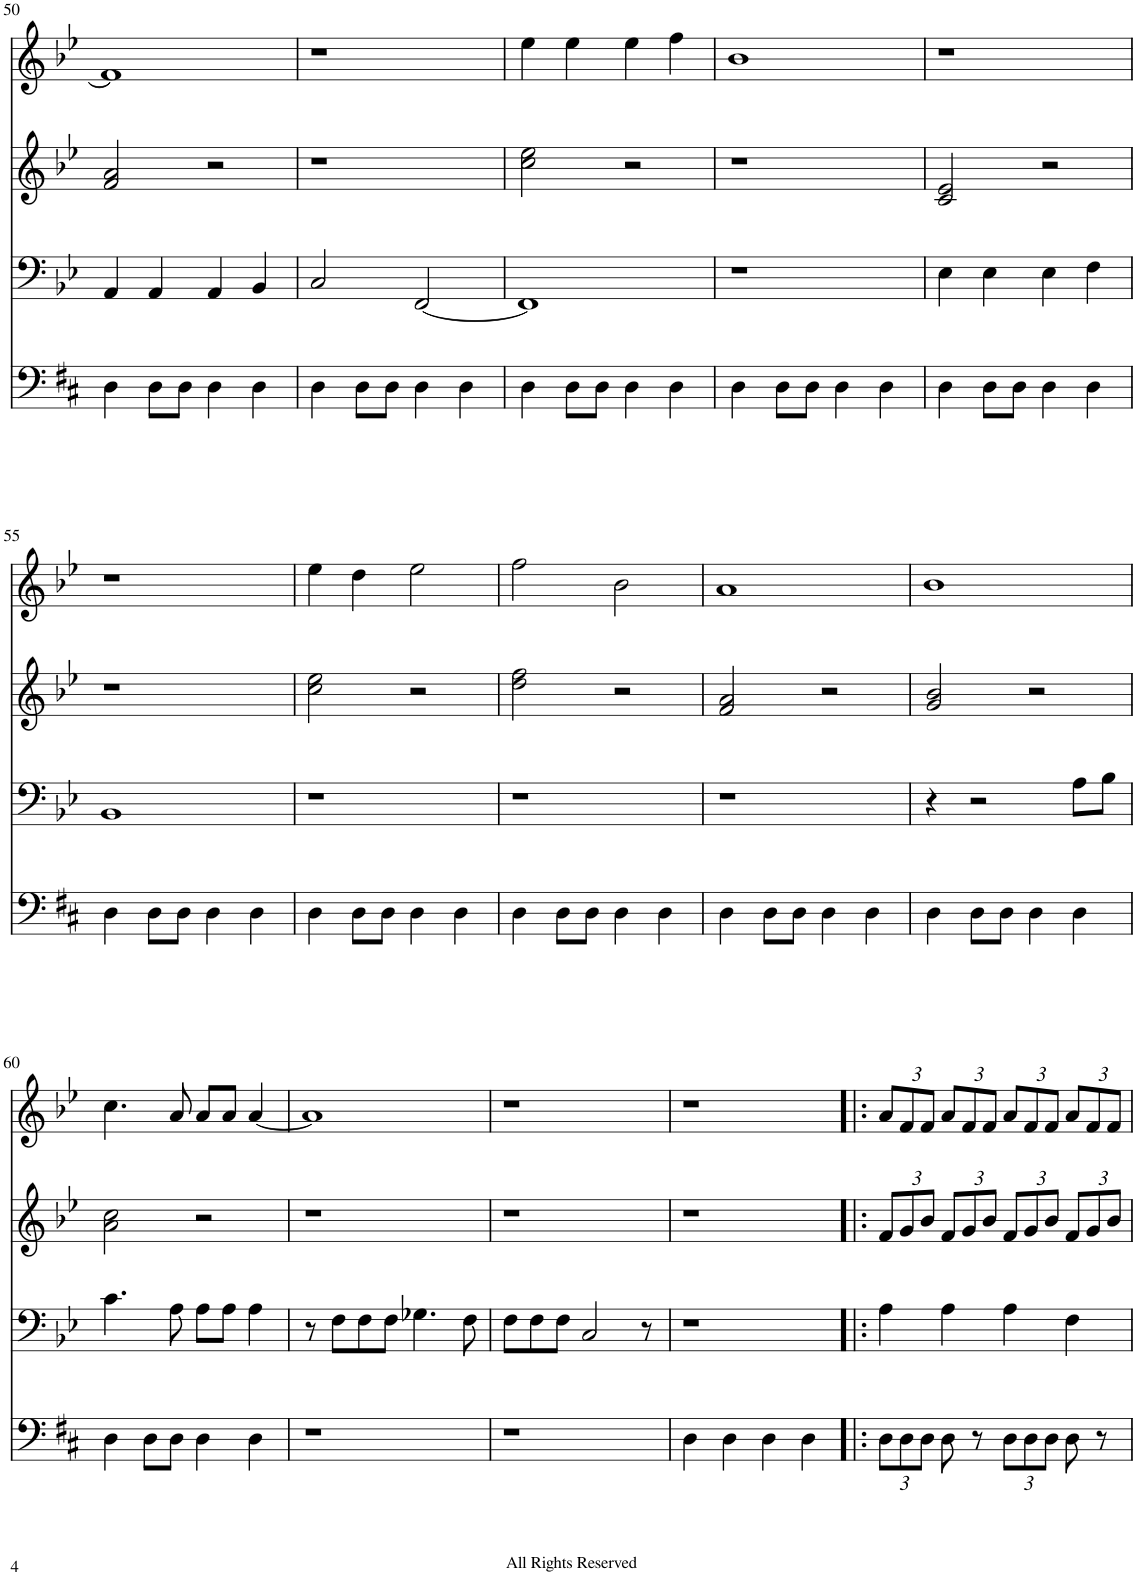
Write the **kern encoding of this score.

**kern	**kern	**kern	**kern
*part4	*part3	*part2	*part1
*staff4	*staff3	*staff2	*staff1
*I"Staff-2	*I"Staff	*I"Staff-3	*I"Staff-1
!!LO:PB:g=z
*clefF4	*clefF4	*clefG2	*clefG2
*	*	*Trd7c12	*
*k[f#c#]	*k[b-e-]	*k[b-e-]	*k[b-e-]
*M4/4	*M4/4	*M4/4	*M4/4
=50	=50	=50	=50
4D\	4AA/	2f/ 2a/	1f]
8D\L	4AA/	.	.
8D\J	.	.	.
4D\	4AA/	2r	.
4D\	4BB-/	.	.
=51	=51	=51	=51
4D\	2C/	1r	1r
8D\L	.	.	.
8D\J	.	.	.
4D\	[2FF/	.	.
4D\	.	.	.
=52	=52	=52	=52
4D\	1FF]	2cc\ 2ee-\	4ee-\
8D\L	.	.	4ee-\
8D\J	.	.	.
4D\	.	2r	4ee-\
4D\	.	.	4ff\
=53	=53	=53	=53
4D\	1r	1r	1b-
8D\L	.	.	.
8D\J	.	.	.
4D\	.	.	.
4D\	.	.	.
=54	=54	=54	=54
4D\	4E-\	2c/ 2e-/	1r
8D\L	4E-\	.	.
8D\J	.	.	.
4D\	4E-\	2r	.
4D\	4F\	.	.
!!LO:LB:g=z
=55	=55	=55	=55
4D\	1BB-	1r	1r
8D\L	.	.	.
8D\J	.	.	.
4D\	.	.	.
4D\	.	.	.
=56	=56	=56	=56
4D\	1r	2cc\ 2ee-\	4ee-\
8D\L	.	.	4dd\
8D\J	.	.	.
4D\	.	2r	2ee-\
4D\	.	.	.
=57	=57	=57	=57
4D\	1r	2dd\ 2ff\	2ff\
8D\L	.	.	.
8D\J	.	.	.
4D\	.	2r	2b-\
4D\	.	.	.
=58	=58	=58	=58
4D\	1r	2f/ 2a/	1a
8D\L	.	.	.
8D\J	.	.	.
4D\	.	2r	.
4D\	.	.	.
=59	=59	=59	=59
4D\	4r	2g/ 2b-/	1b-
8D\L	2r	.	.
8D\J	.	.	.
4D\	.	2r	.
4D\	8A\L	.	.
.	8B-\J	.	.
!!LO:LB:g=z
=60	=60	=60	=60
4D\	4.c\	2a\ 2cc\	4.cc\
8D\L	.	.	.
8D\J	8A\	.	8a/
4D\	8A\L	2r	8a/L
.	8A\J	.	8a/J
4D\	4A\	.	[4a/
=61	=61	=61	=61
1r	8r	1r	1a]
.	8F\L	.	.
.	8F\	.	.
.	8F\J	.	.
.	4.G-X\	.	.
.	8F\	.	.
=62	=62	=62	=62
1r	8F\L	1r	1r
.	8F\	.	.
.	8F\J	.	.
.	2C/	.	.
.	8r	.	.
=63	=63	=63	=63
4D\	1r	1r	1r
4D\	.	.	.
4D\	.	.	.
4D\	.	.	.
=64!|:	=64!|:	=64!|:	=64!|:
*Xbrackettup	*	*Xbrackettup	*Xbrackettup
12D\L	4A\	12f/L	12a/L
12D\	.	12g/	12f/
12D\J	.	12b-/J	12f/J
8D\	4A\	12f/L	12a/L
.	.	12g/	12f/
8r	.	.	.
.	.	12b-/J	12f/J
12D\L	4A\	12f/L	12a/L
12D\	.	12g/	12f/
12D\J	.	12b-/J	12f/J
8D\	4F\	12f/L	12a/L
.	.	12g/	12f/
8r	.	.	.
.	.	12b-/J	12f/J
=	=	=	=
*-	*-	*-	*-
